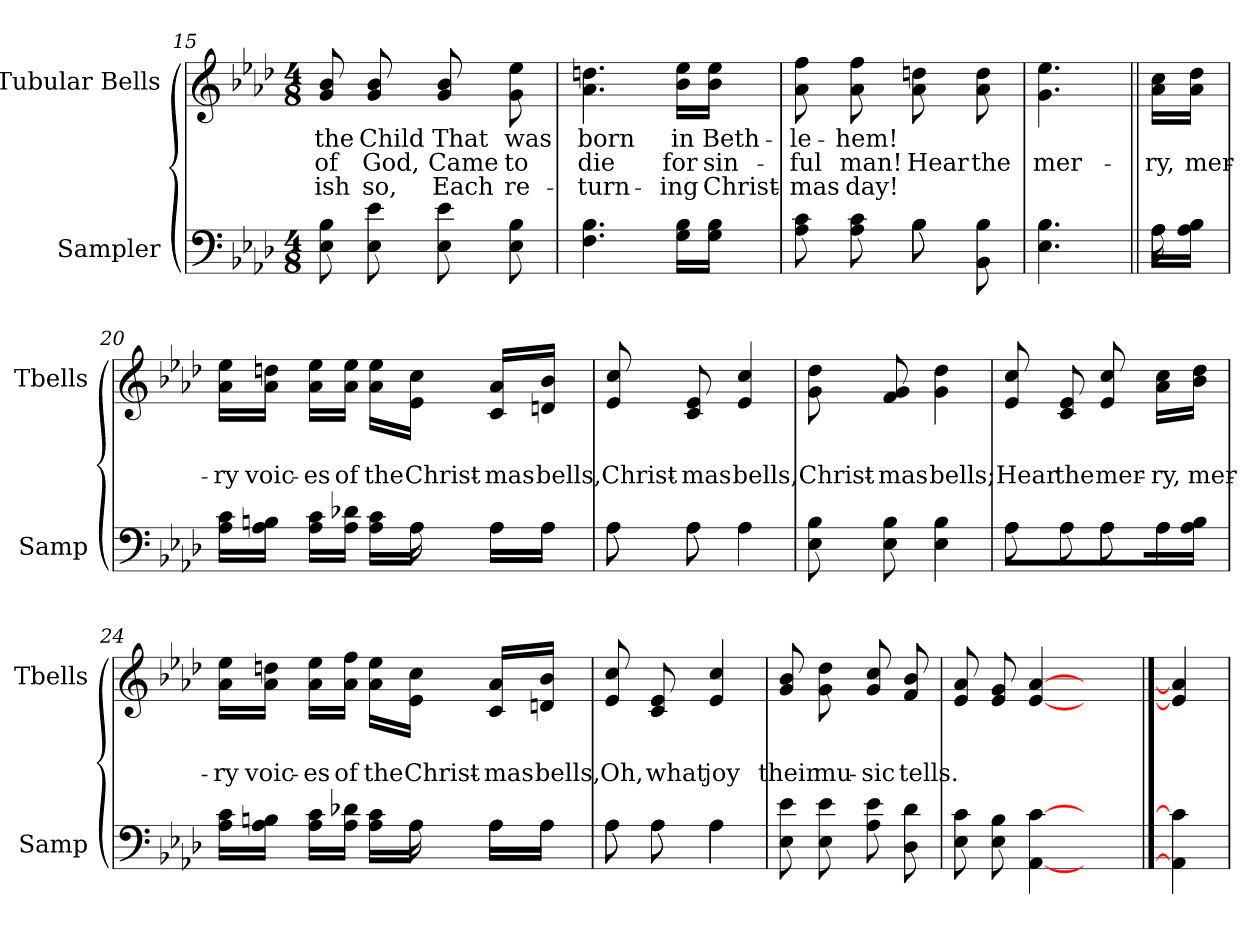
**kern	**kern	**text	**text	**text
*part2	*part1	*part1	*part1	*part1
*staff2	*staff1	*staff1	*staff1	*staff1
*I"Sampler	*I"Tubular Bells	*	*	*
*I'Samp	*I'Tbells	*	*	*
*clefF4	*clefG2	*	*	*
*k[b-e-a-d-]	*k[b-e-a-d-]	*	*	*
*A-:	*A-:	*	*	*
*M4/8	*M4/8	*	*	*
=15	=15	=15	=15	=15
8E- 8B-	8g 8b-	the	of	-ish
8E- 8e-	8g 8b-	Child	God,	so,
8E- 8e-	8g 8b-	That	Came	Each
8E- 8B-	8g 8ee-	was	to	re-
=16	=16	=16	=16	=16
4.F 4.B-	4.a- 4.ddn	born	die	-turn-
16G\ 16B-\LL	16b-\ 16ee-\LL	in	for	-ing
16G\ 16B-\JJ	16b-\ 16ee-\JJ	Beth-	sin-	Christ-
=17	=17	=17	=17	=17
*^	*	*	*	*
8A- 8c	4ryy	8a- 8ff	-le-	-ful	-mas
8A- 8c	.	8a- 8ff	-hem!	man!	day!
8B-\	8B-	8a- 8ddn	.	Hear	.
8BB- 8B-	8ryy	8a- 8dd	.	the	.
*v	*v	*	*	*	*
=18	=18	=18	=18	=18
4.E- 4.B-	4.g 4.ee-	.	mer-	.
=19||	=19||	=19||	=19||	=19||
*^	*	*	*	*
16A-\LL	16A-	16a-\ 16cc\LL	.	-ry,	.
16A-\ 16B-\JJ	16ryy	16a-\ 16dd-\JJ	.	mer-	.
=20	=20	=20	=20	=20	=20
16A-\ 16c\LL	16ryy	16a-\ 16ee-\LL	.	-ry	.
*v	*v	*	*	*	*
16A-\ 16Bn\JJ	16a-\ 16ddn\JJ	.	voic-	.
16A-\ 16c\LL	16a-\ 16ee-\LL	.	-es	.
16A-\ 16d-X\JJ	16a-\ 16ee-\JJ	.	of	.
16A-\ 16c\LL	16a-\ 16ee-\LL	.	the	.
*^	*	*	*	*
16A-\JJ	16A-	16e-\ 16cc\JJ	.	Christ-	.
16A-\LL	16A-\LL	16c/ 16a-/LL	.	-mas	.
16A-\JJ	16A-\JJ	16d/ 16b-/JJ	.	bells,	.
=21	=21	=21	=21	=21	=21
8A-\	8A-	8e- 8cc	.	Christ-	.
8A-\	8A-	8c 8e-	.	-mas	.
4A-\	4A-	4e- 4cc	.	bells,	.
*v	*v	*	*	*	*
=22	=22	=22	=22	=22
8E- 8B-	8g 8dd-	.	Christ-	.
8E- 8B-	8f 8g	.	-mas	.
4E- 4B-	4g 4dd-	.	bells;	.
=23	=23	=23	=23	=23
*^	*	*	*	*
8A-\	8A-	8e- 8cc	.	Hear	.
8A-\	8A-\L	8c 8e-	.	the	.
8A-\	8A-\J	8e- 8cc	.	mer-	.
16A-\LL	16A-Jk	16a-\ 16cc\LL	.	-ry,	.
16A-\ 16B-\JJ	16ryy	16b-\ 16dd-\JJ	.	mer-	.
=24	=24	=24	=24	=24	=24
16A-\ 16c\LL	16ryy	16a-\ 16ee-\LL	.	-ry	.
*v	*v	*	*	*	*
16A-\ 16Bn\JJ	16a-\ 16ddn\JJ	.	voic-	.
16A-\ 16c\LL	16a-\ 16ee-\LL	.	-es	.
16A-\ 16d-X\JJ	16a-\ 16ff\JJ	.	of	.
16A-\ 16c\LL	16a-\ 16ee-\LL	.	the	.
*^	*	*	*	*
16A-\JJ	16A-	16e-\ 16cc\JJ	.	Christ-	.
16A-\LL	16A-\LL	16c/ 16a-/LL	.	-mas	.
16A-\JJ	16A-\JJ	16d/ 16b-/JJ	.	bells,	.
=25	=25	=25	=25	=25	=25
8A-\	8A-	8e- 8cc	.	Oh,	.
8A-\	8A-	8c 8e-	.	what	.
4A-\	4A-	4e- 4cc	.	joy	.
*v	*v	*	*	*	*
=26	=26	=26	=26	=26
8E- 8e-	8g 8b-	.	their	.
8E- 8e-	8g 8dd-	.	mu-	.
8A- 8e-	8g 8cc	.	-sic	.
8D- 8d-	8f 8b-	.	tells.	.
=27	=27	=27	=27	=27
8E- 8c	8e- 8a-	.	.	.
8E- 8B-	8e- 8g	.	.	.
[4AA- [4c	[4e- [4a-	.	.	.
4ryy	4ryy	.	.	.
==28	==28	==28	==28	==28
4AA-] 4c]	4e-] 4a-]	.	.	.
=	=	=	=	=
*-	*-	*-	*-	*-
